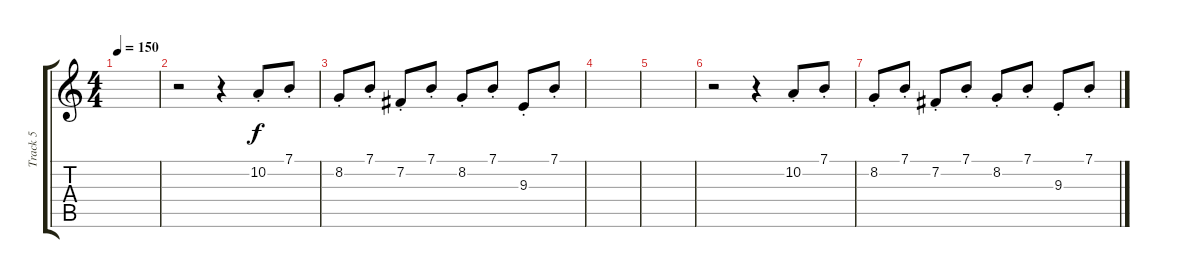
\track ("Track 5" "Track 5") {instrument stringensemble1}
\staff {score tabs}
\tuning (E4 B3 G3 D3 A2 E2) {hide}
\ts (4 4)
\tempo 150
\clef g2
\ks c
|
r.2 r.4 10.2{st}.8 7.1{st}.8 |
8.2{st}.8 7.1{st}.8 7.2{st}.8 7.1{st}.8 8.2{st}.8 7.1{st}.8 9.3{st}.8 7.1{st}.8 |
|
|
r.2 r.4 10.2{st}.8 7.1{st}.8 |
8.2{st}.8 7.1{st}.8 7.2{st}.8 7.1{st}.8 8.2{st}.8 7.1{st}.8 9.3{st}.8 7.1{st}.8
